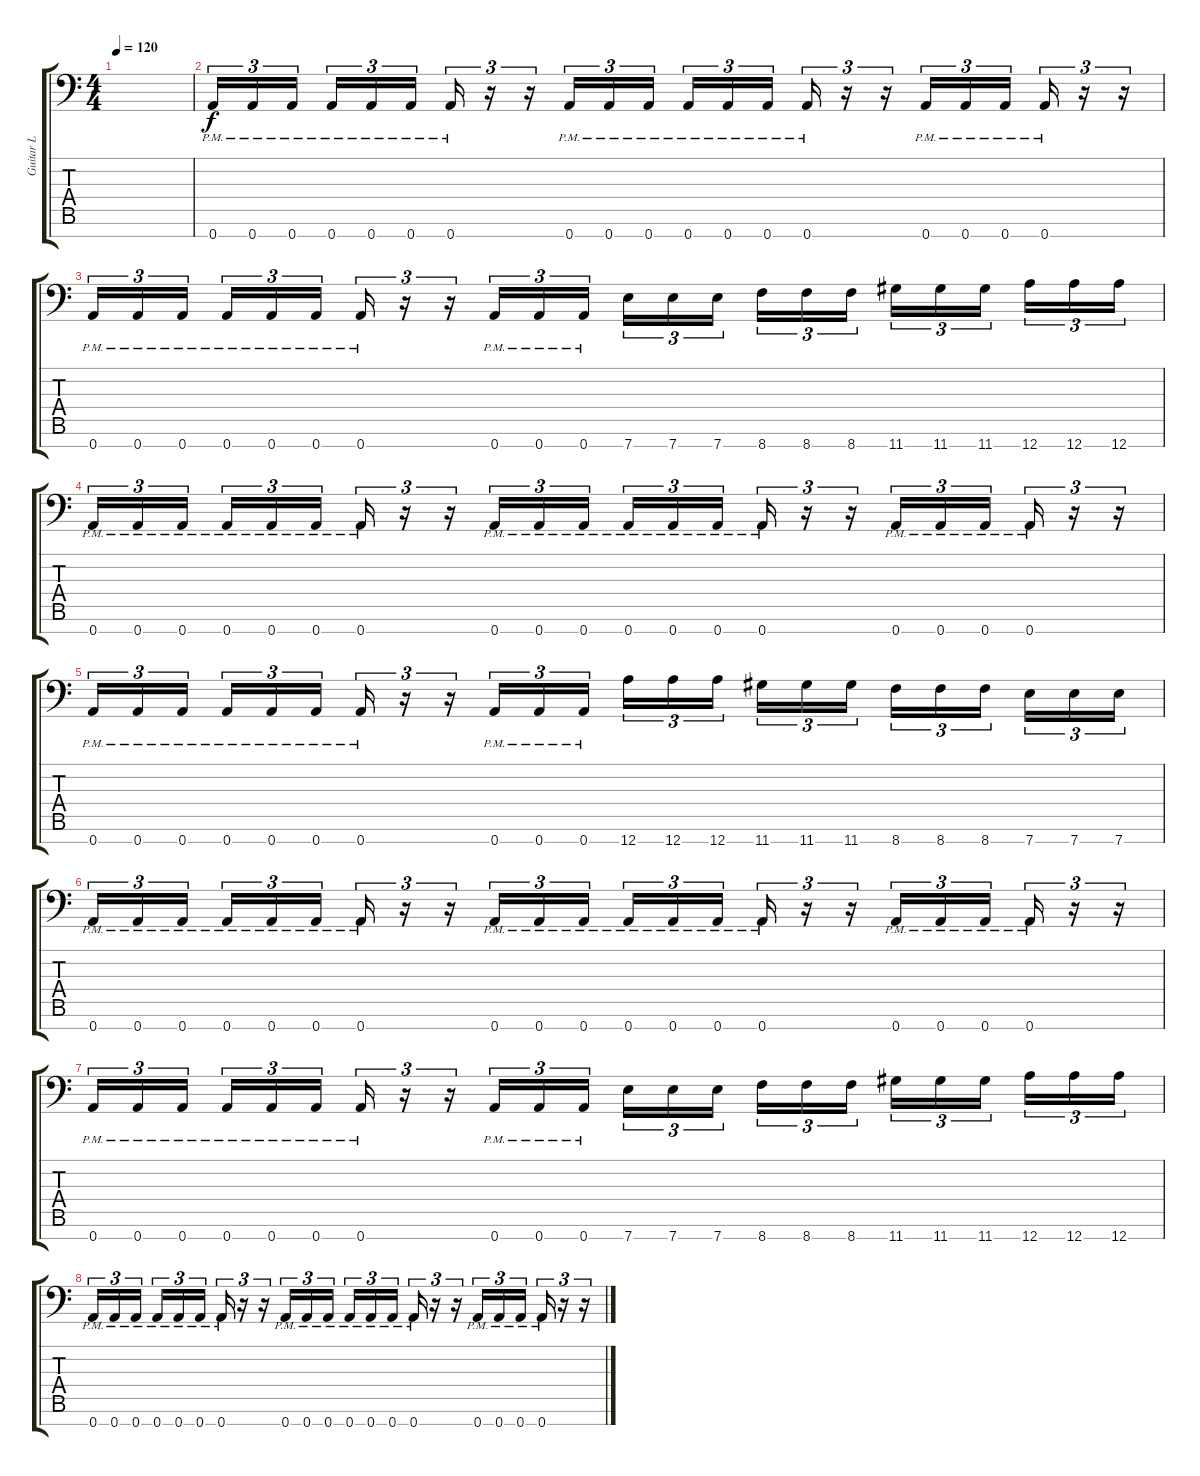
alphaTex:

\track ("Guitar L" "Guitar L") {instrument distortionguitar}
\staff {score tabs}
\tuning (E4 B3 G3 D3 A2 E2 A1) {hide}
\ts (4 4)
\tempo 120
\clef f4
\ks c
|
0.7{pm}.16{tu (3 2)} 0.7{pm}.16{tu (3 2)} 0.7{pm}.16{tu (3 2) beam splitsecondary} 0.7{pm}.16{tu (3 2)} 0.7{pm}.16{tu (3 2)} 0.7{pm}.16{tu (3 2)} 0.7{pm}.16{tu (3 2)} r.16{tu (3 2)} r.16{tu (3 2)} 0.7{pm}.16{tu (3 2)} 0.7{pm}.16{tu (3 2)} 0.7{pm}.16{tu (3 2)} 0.7{pm}.16{tu (3 2)} 0.7{pm}.16{tu (3 2)} 0.7{pm}.16{tu (3 2) beam splitsecondary} 0.7{pm}.16{tu (3 2)} r.16{tu (3 2)} r.16{tu (3 2)} 0.7{pm}.16{tu (3 2)} 0.7{pm}.16{tu (3 2)} 0.7{pm}.16{tu (3 2) beam splitsecondary} 0.7{pm}.16{tu (3 2)} r.16{tu (3 2)} r.16{tu (3 2)} |
0.7{pm}.16{tu (3 2)} 0.7{pm}.16{tu (3 2)} 0.7{pm}.16{tu (3 2) beam splitsecondary} 0.7{pm}.16{tu (3 2)} 0.7{pm}.16{tu (3 2)} 0.7{pm}.16{tu (3 2)} 0.7{pm}.16{tu (3 2)} r.16{tu (3 2)} r.16{tu (3 2)} 0.7{pm}.16{tu (3 2)} 0.7{pm}.16{tu (3 2)} 0.7{pm}.16{tu (3 2)} 7.7.16{tu (3 2)} 7.7.16{tu (3 2)} 7.7.16{tu (3 2) beam splitsecondary} 8.7.16{tu (3 2)} 8.7.16{tu (3 2)} 8.7.16{tu (3 2)} 11.7.16{tu (3 2)} 11.7.16{tu (3 2)} 11.7.16{tu (3 2) beam splitsecondary} 12.7.16{tu (3 2)} 12.7.16{tu (3 2)} 12.7.16{tu (3 2)} |
0.7{pm}.16{tu (3 2)} 0.7{pm}.16{tu (3 2)} 0.7{pm}.16{tu (3 2) beam splitsecondary} 0.7{pm}.16{tu (3 2)} 0.7{pm}.16{tu (3 2)} 0.7{pm}.16{tu (3 2)} 0.7{pm}.16{tu (3 2)} r.16{tu (3 2)} r.16{tu (3 2)} 0.7{pm}.16{tu (3 2)} 0.7{pm}.16{tu (3 2)} 0.7{pm}.16{tu (3 2)} 0.7{pm}.16{tu (3 2)} 0.7{pm}.16{tu (3 2)} 0.7{pm}.16{tu (3 2) beam splitsecondary} 0.7{pm}.16{tu (3 2)} r.16{tu (3 2)} r.16{tu (3 2)} 0.7{pm}.16{tu (3 2)} 0.7{pm}.16{tu (3 2)} 0.7{pm}.16{tu (3 2) beam splitsecondary} 0.7{pm}.16{tu (3 2)} r.16{tu (3 2)} r.16{tu (3 2)} |
0.7{pm}.16{tu (3 2)} 0.7{pm}.16{tu (3 2)} 0.7{pm}.16{tu (3 2) beam splitsecondary} 0.7{pm}.16{tu (3 2)} 0.7{pm}.16{tu (3 2)} 0.7{pm}.16{tu (3 2)} 0.7{pm}.16{tu (3 2)} r.16{tu (3 2)} r.16{tu (3 2)} 0.7{pm}.16{tu (3 2)} 0.7{pm}.16{tu (3 2)} 0.7{pm}.16{tu (3 2)} 12.7.16{tu (3 2)} 12.7.16{tu (3 2)} 12.7.16{tu (3 2) beam splitsecondary} 11.7.16{tu (3 2)} 11.7.16{tu (3 2)} 11.7.16{tu (3 2)} 8.7.16{tu (3 2)} 8.7.16{tu (3 2)} 8.7.16{tu (3 2) beam splitsecondary} 7.7.16{tu (3 2)} 7.7.16{tu (3 2)} 7.7.16{tu (3 2)} |
0.7{pm}.16{tu (3 2)} 0.7{pm}.16{tu (3 2)} 0.7{pm}.16{tu (3 2) beam splitsecondary} 0.7{pm}.16{tu (3 2)} 0.7{pm}.16{tu (3 2)} 0.7{pm}.16{tu (3 2)} 0.7{pm}.16{tu (3 2)} r.16{tu (3 2)} r.16{tu (3 2)} 0.7{pm}.16{tu (3 2)} 0.7{pm}.16{tu (3 2)} 0.7{pm}.16{tu (3 2)} 0.7{pm}.16{tu (3 2)} 0.7{pm}.16{tu (3 2)} 0.7{pm}.16{tu (3 2) beam splitsecondary} 0.7{pm}.16{tu (3 2)} r.16{tu (3 2)} r.16{tu (3 2)} 0.7{pm}.16{tu (3 2)} 0.7{pm}.16{tu (3 2)} 0.7{pm}.16{tu (3 2) beam splitsecondary} 0.7{pm}.16{tu (3 2)} r.16{tu (3 2)} r.16{tu (3 2)} |
0.7{pm}.16{tu (3 2)} 0.7{pm}.16{tu (3 2)} 0.7{pm}.16{tu (3 2) beam splitsecondary} 0.7{pm}.16{tu (3 2)} 0.7{pm}.16{tu (3 2)} 0.7{pm}.16{tu (3 2)} 0.7{pm}.16{tu (3 2)} r.16{tu (3 2)} r.16{tu (3 2)} 0.7{pm}.16{tu (3 2)} 0.7{pm}.16{tu (3 2)} 0.7{pm}.16{tu (3 2)} 7.7.16{tu (3 2)} 7.7.16{tu (3 2)} 7.7.16{tu (3 2) beam splitsecondary} 8.7.16{tu (3 2)} 8.7.16{tu (3 2)} 8.7.16{tu (3 2)} 11.7.16{tu (3 2)} 11.7.16{tu (3 2)} 11.7.16{tu (3 2) beam splitsecondary} 12.7.16{tu (3 2)} 12.7.16{tu (3 2)} 12.7.16{tu (3 2)} |
0.7{pm}.16{tu (3 2)} 0.7{pm}.16{tu (3 2)} 0.7{pm}.16{tu (3 2) beam splitsecondary} 0.7{pm}.16{tu (3 2)} 0.7{pm}.16{tu (3 2)} 0.7{pm}.16{tu (3 2)} 0.7{pm}.16{tu (3 2)} r.16{tu (3 2)} r.16{tu (3 2)} 0.7{pm}.16{tu (3 2)} 0.7{pm}.16{tu (3 2)} 0.7{pm}.16{tu (3 2)} 0.7{pm}.16{tu (3 2)} 0.7{pm}.16{tu (3 2)} 0.7{pm}.16{tu (3 2) beam splitsecondary} 0.7{pm}.16{tu (3 2)} r.16{tu (3 2)} r.16{tu (3 2)} 0.7{pm}.16{tu (3 2)} 0.7{pm}.16{tu (3 2)} 0.7{pm}.16{tu (3 2) beam splitsecondary} 0.7{pm}.16{tu (3 2)} r.16{tu (3 2)} r.16{tu (3 2)}
